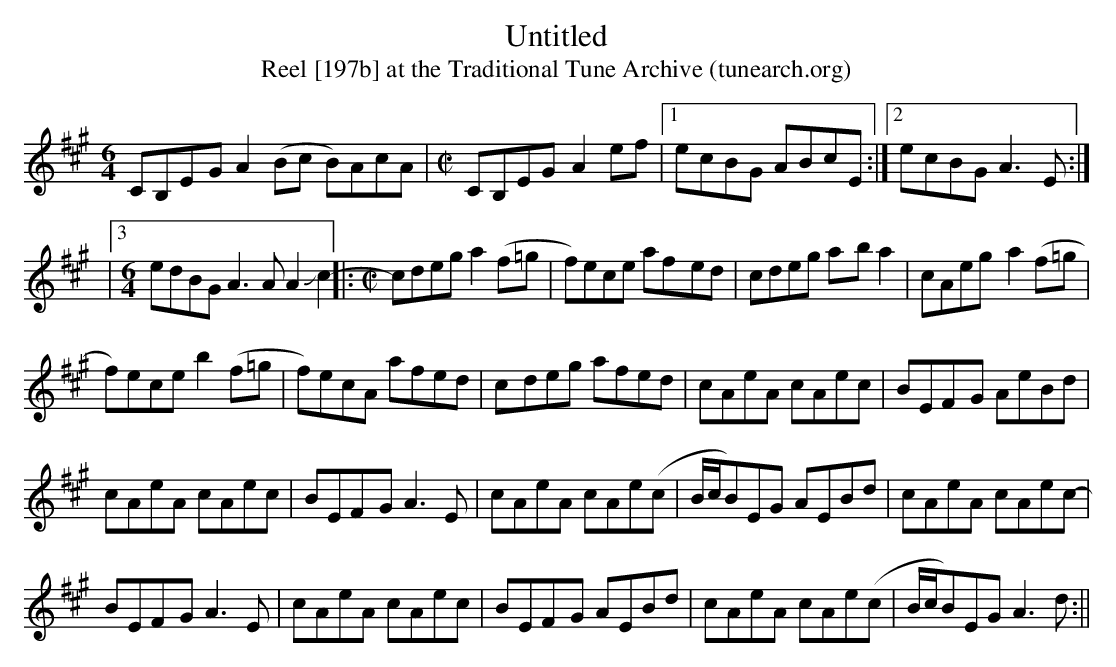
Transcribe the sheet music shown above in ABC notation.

X:1
T:Untitled
T:Reel [197b] at the Traditional Tune Archive (tunearch.org)
M:C|
L:1/8
K:A
[M:6/4]CB,E-G A2(Bc B)AcA|[M:C|]CB,EG- A2 ef- |1ecBG ABcE:|2ecBG A3E:|
|3[M:6/4]edBG A3A A2 Jc2-||:[M:C|]cdeg a2(f=g|f)ece af-ed- |cdeg a-b a2 |cAeg- a2 (f=g |
f)ece b2 (f=g| f)ecA afed |c-deg afed |cAeA cAec-|BEF-G AeBd |
cAeA cAec-|BEF-G A3E| cAeA cAe(c|B/c/B)EG AEBd |cAeA  cAec-|
BEF-G A3E|cAeA cAec-|BEF-G AEBd |cAeA cAe(c|B/c/B)EG A3 d:||
